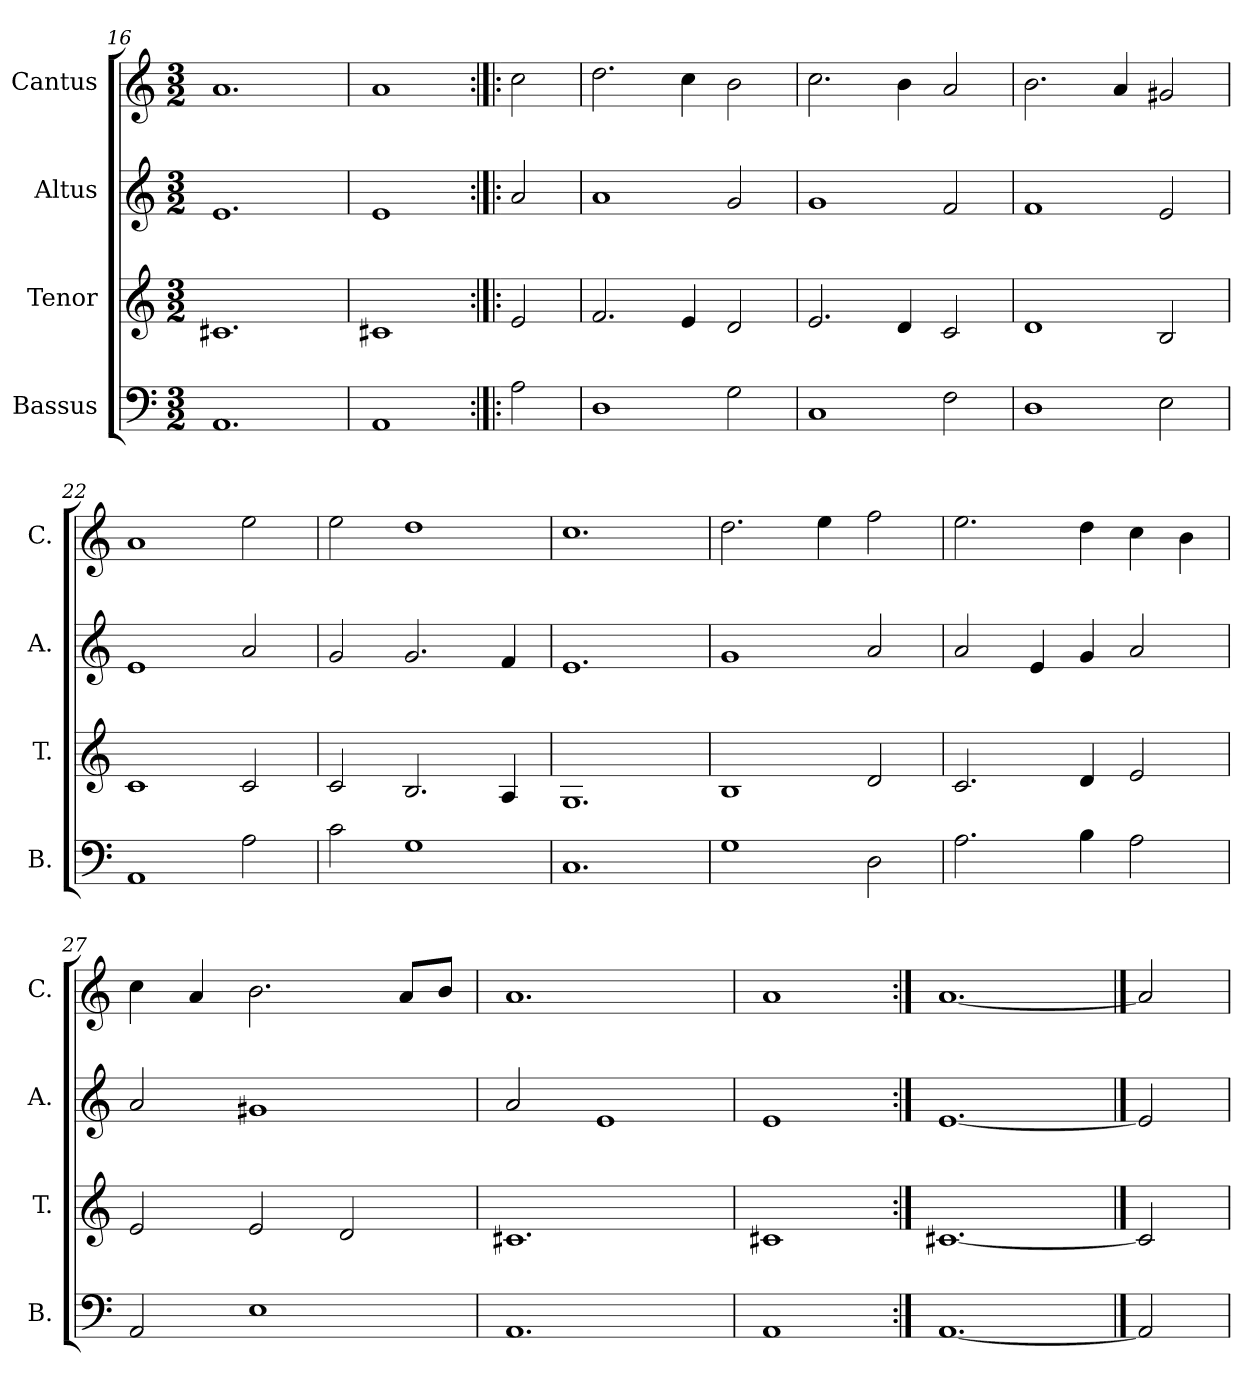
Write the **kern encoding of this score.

**kern	**kern	**kern	**kern
*part4	*part3	*part2	*part1
*staff4	*staff3	*staff2	*staff1
*I"Bassus	*I"Tenor	*I"Altus	*I"Cantus
*I'B.	*I'T.	*I'A.	*I'C.
*clefF4	*clefG2	*clefG2	*clefG2
*k[]	*k[]	*k[]	*k[]
*M3/2	*M3/2	*M3/2	*M3/2
=16	=16	=16	=16
1.AA	1.c#X	1.e	1.a
=17	=17	=17	=17
1AA	1c#X	1e	1a
=18:|!|:	=18:|!|:	=18:|!|:	=18:|!|:
2A\	2e/	2a/	2cc\
=19	=19	=19	=19
1D	2.f/	1a	2.dd\
.	4e/	.	4cc\
2G\	2d/	2g/	2b\
=20	=20	=20	=20
1C	2.e/	1g	2.cc\
.	4d/	.	4b\
2F\	2c/	2f/	2a/
=21	=21	=21	=21
1D	1d	1f	2.b\
.	.	.	4a/
2E\	2B/	2e/	2g#X/
!!LO:LB:g=z
=22	=22	=22	=22
1AA	1c	1e	1a
2A\	2c/	2a/	2ee\
=23	=23	=23	=23
2c\	2c/	2g/	2ee\
1G	2.B/	2.g/	1dd
.	4A/	4f/	.
=24	=24	=24	=24
1.C	1.G	1.e	1.cc
=25	=25	=25	=25
1G	1B	1g	2.dd\
.	.	.	4ee\
2D\	2d/	2a/	2ff\
=26	=26	=26	=26
2.A\	2.c/	2a/	2.ee\
.	.	4e/	.
4B\	4d/	4g/	4dd\
2A\	2e/	2a/	4cc\
.	.	.	4b\
=27	=27	=27	=27
2AA/	2e/	2a/	4cc\
.	.	.	4a/
1E	2e/	1g#X	2.b\
.	2d/	.	.
.	.	.	8a/L
.	.	.	8b/J
=28	=28	=28	=28
1.AA	1.c#X	2a/	1.a
.	.	1e	.
=29	=29	=29	=29
1AA	1c#X	1e	1a
=30:|!	=30:|!	=30:|!	=30:|!
[1.AA	[1.c#X	[1.e	[1.a
==31	==31	==31	==31
2AA]	2c#]	2e]	2a]
=	=	=	=
*-	*-	*-	*-
